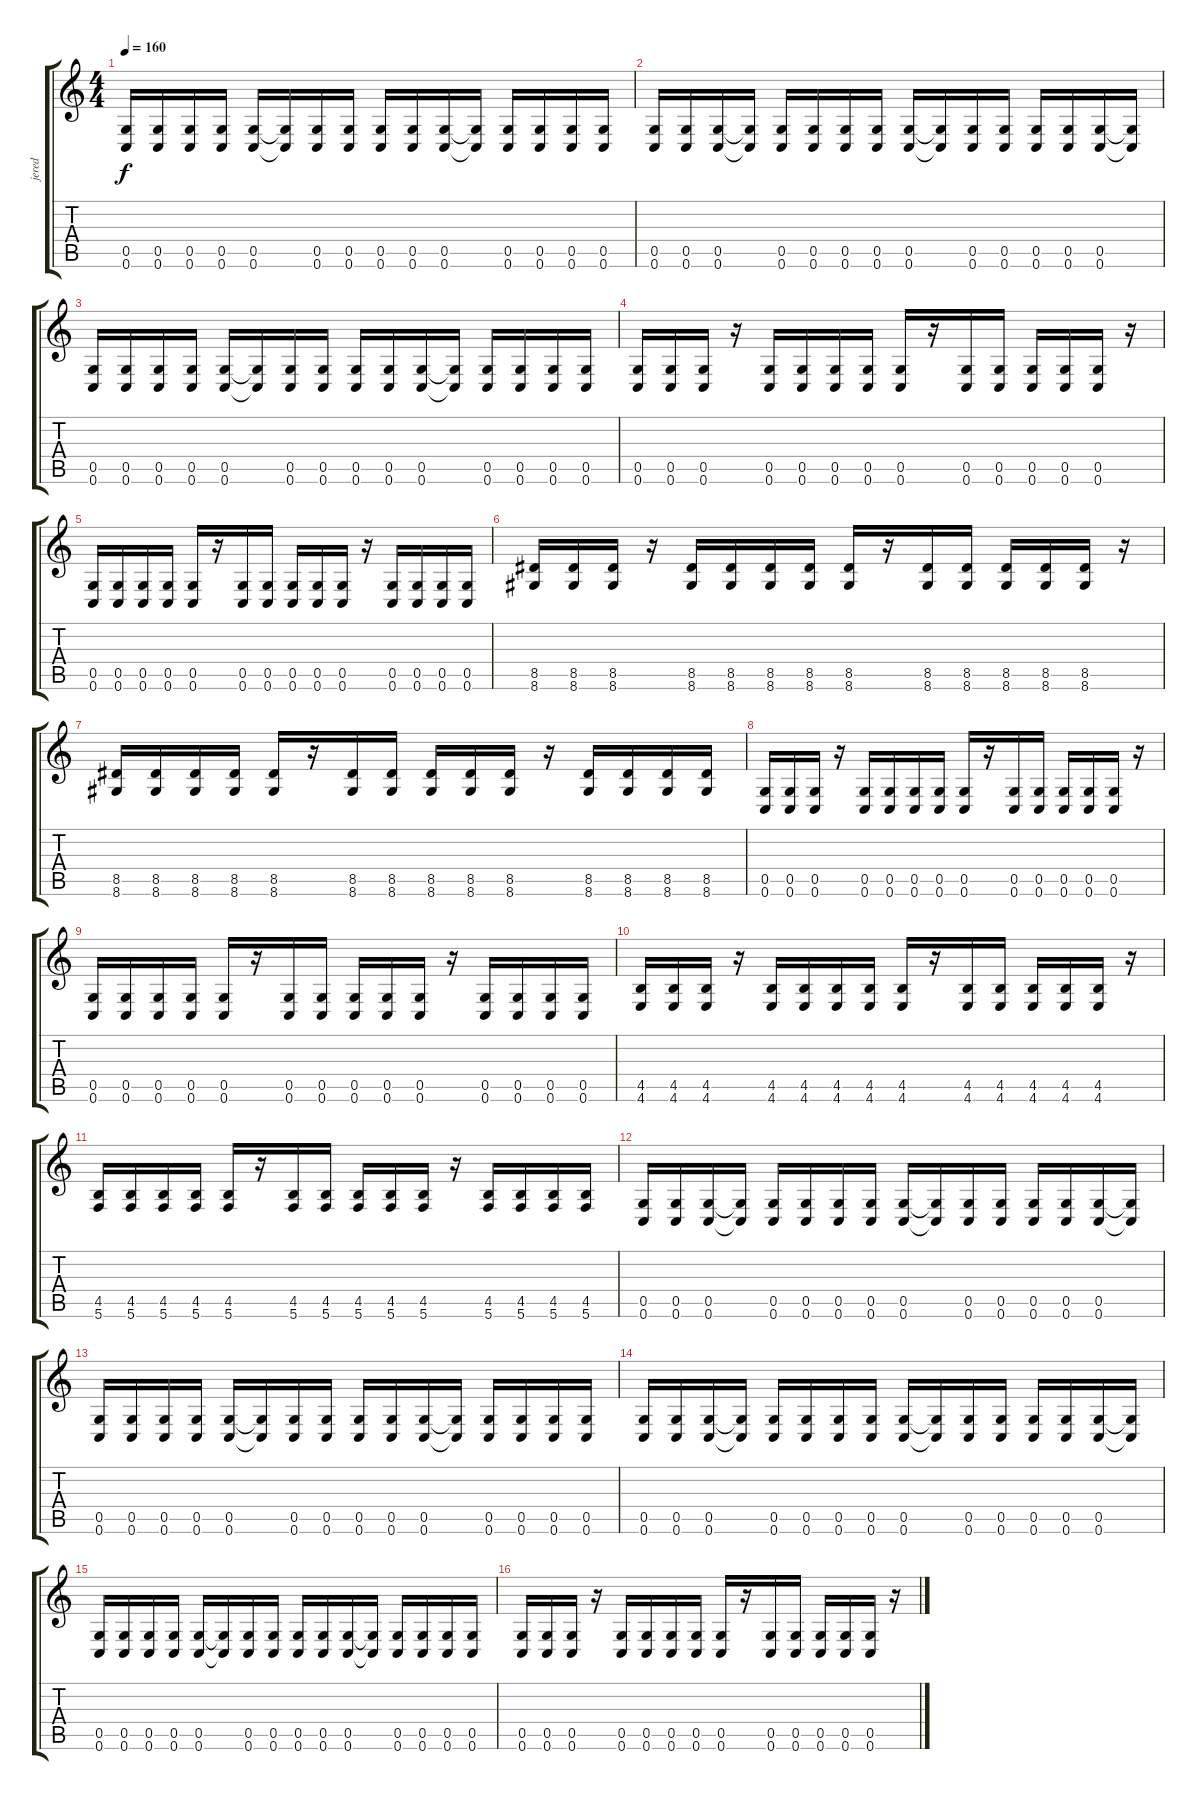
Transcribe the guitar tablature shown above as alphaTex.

\track ("jered" "jered") {instrument distortionguitar}
\staff {score tabs}
\tuning (D4 A3 F3 C3 G2 C2) {hide}
\ts (4 4)
\tempo 160
\clef g2
\ks c
(0.5 0.6).16{dy f} (0.5 0.6).16 (0.5 0.6).16 (0.5 0.6).16 (0.5 0.6).16 (0.5{t} 0.6{t}).16 (0.5 0.6).16 (0.5 0.6).16 (0.5 0.6).16 (0.5 0.6).16 (0.5 0.6).16 (0.5{t} 0.6{t}).16 (0.5 0.6).16 (0.5 0.6).16 (0.5 0.6).16 (0.5 0.6).16 |
(0.5 0.6).16 (0.5 0.6).16 (0.5 0.6).16 (0.5{t} 0.6{t}).16 (0.5 0.6).16 (0.5 0.6).16 (0.5 0.6).16 (0.5 0.6).16 (0.5 0.6).16 (0.5{t} 0.6{t}).16 (0.5 0.6).16 (0.5 0.6).16 (0.5 0.6).16 (0.5 0.6).16 (0.5 0.6).16 (0.5{t} 0.6{t}).16 |
(0.5 0.6).16 (0.5 0.6).16 (0.5 0.6).16 (0.5 0.6).16 (0.5 0.6).16 (0.5{t} 0.6{t}).16 (0.5 0.6).16 (0.5 0.6).16 (0.5 0.6).16 (0.5 0.6).16 (0.5 0.6).16 (0.5{t} 0.6{t}).16 (0.5 0.6).16 (0.5 0.6).16 (0.5 0.6).16 (0.5 0.6).16 |
(0.5 0.6).16 (0.5 0.6).16 (0.5 0.6).16 r.16 (0.5 0.6).16 (0.5 0.6).16 (0.5 0.6).16 (0.5 0.6).16 (0.5 0.6).16 r.16 (0.5 0.6).16 (0.5 0.6).16 (0.5 0.6).16 (0.5 0.6).16 (0.5 0.6).16 r.16 |
(0.5 0.6).16 (0.5 0.6).16 (0.5 0.6).16 (0.5 0.6).16 (0.5 0.6).16 r.16 (0.5 0.6).16 (0.5 0.6).16 (0.5 0.6).16 (0.5 0.6).16 (0.5 0.6).16 r.16 (0.5 0.6).16 (0.5 0.6).16 (0.5 0.6).16 (0.5 0.6).16 |
(8.5 8.6).16 (8.5 8.6).16 (8.5 8.6).16 r.16 (8.5 8.6).16 (8.5 8.6).16 (8.5 8.6).16 (8.5 8.6).16 (8.5 8.6).16 r.16 (8.5 8.6).16 (8.5 8.6).16 (8.5 8.6).16 (8.5 8.6).16 (8.5 8.6).16 r.16 |
(8.5 8.6).16 (8.5 8.6).16 (8.5 8.6).16 (8.5 8.6).16 (8.5 8.6).16 r.16 (8.5 8.6).16 (8.5 8.6).16 (8.5 8.6).16 (8.5 8.6).16 (8.5 8.6).16 r.16 (8.5 8.6).16 (8.5 8.6).16 (8.5 8.6).16 (8.5 8.6).16 |
(0.5 0.6).16 (0.5 0.6).16 (0.5 0.6).16 r.16 (0.5 0.6).16 (0.5 0.6).16 (0.5 0.6).16 (0.5 0.6).16 (0.5 0.6).16 r.16 (0.5 0.6).16 (0.5 0.6).16 (0.5 0.6).16 (0.5 0.6).16 (0.5 0.6).16 r.16 |
(0.5 0.6).16 (0.5 0.6).16 (0.5 0.6).16 (0.5 0.6).16 (0.5 0.6).16 r.16 (0.5 0.6).16 (0.5 0.6).16 (0.5 0.6).16 (0.5 0.6).16 (0.5 0.6).16 r.16 (0.5 0.6).16 (0.5 0.6).16 (0.5 0.6).16 (0.5 0.6).16 |
(4.5 4.6).16 (4.5 4.6).16 (4.5 4.6).16 r.16 (4.5 4.6).16 (4.5 4.6).16 (4.5 4.6).16 (4.5 4.6).16 (4.5 4.6).16 r.16 (4.5 4.6).16 (4.5 4.6).16 (4.5 4.6).16 (4.5 4.6).16 (4.5 4.6).16 r.16 |
(4.5 5.6).16 (4.5 5.6).16 (4.5 5.6).16 (4.5 5.6).16 (4.5 5.6).16 r.16 (4.5 5.6).16 (4.5 5.6).16 (4.5 5.6).16 (4.5 5.6).16 (4.5 5.6).16 r.16 (4.5 5.6).16 (4.5 5.6).16 (4.5 5.6).16 (4.5 5.6).16 |
(0.5 0.6).16 (0.5 0.6).16 (0.5 0.6).16 (0.5{t} 0.6{t}).16 (0.5 0.6).16 (0.5 0.6).16 (0.5 0.6).16 (0.5 0.6).16 (0.5 0.6).16 (0.5{t} 0.6{t}).16 (0.5 0.6).16 (0.5 0.6).16 (0.5 0.6).16 (0.5 0.6).16 (0.5 0.6).16 (0.5{t} 0.6{t}).16 |
(0.5 0.6).16 (0.5 0.6).16 (0.5 0.6).16 (0.5 0.6).16 (0.5 0.6).16 (0.5{t} 0.6{t}).16 (0.5 0.6).16 (0.5 0.6).16 (0.5 0.6).16 (0.5 0.6).16 (0.5 0.6).16 (0.5{t} 0.6{t}).16 (0.5 0.6).16 (0.5 0.6).16 (0.5 0.6).16 (0.5 0.6).16 |
(0.5 0.6).16 (0.5 0.6).16 (0.5 0.6).16 (0.5{t} 0.6{t}).16 (0.5 0.6).16 (0.5 0.6).16 (0.5 0.6).16 (0.5 0.6).16 (0.5 0.6).16 (0.5{t} 0.6{t}).16 (0.5 0.6).16 (0.5 0.6).16 (0.5 0.6).16 (0.5 0.6).16 (0.5 0.6).16 (0.5{t} 0.6{t}).16 |
(0.5 0.6).16 (0.5 0.6).16 (0.5 0.6).16 (0.5 0.6).16 (0.5 0.6).16 (0.5{t} 0.6{t}).16 (0.5 0.6).16 (0.5 0.6).16 (0.5 0.6).16 (0.5 0.6).16 (0.5 0.6).16 (0.5{t} 0.6{t}).16 (0.5 0.6).16 (0.5 0.6).16 (0.5 0.6).16 (0.5 0.6).16 |
(0.5 0.6).16 (0.5 0.6).16 (0.5 0.6).16 r.16 (0.5 0.6).16 (0.5 0.6).16 (0.5 0.6).16 (0.5 0.6).16 (0.5 0.6).16 r.16 (0.5 0.6).16 (0.5 0.6).16 (0.5 0.6).16 (0.5 0.6).16 (0.5 0.6).16 r.16
